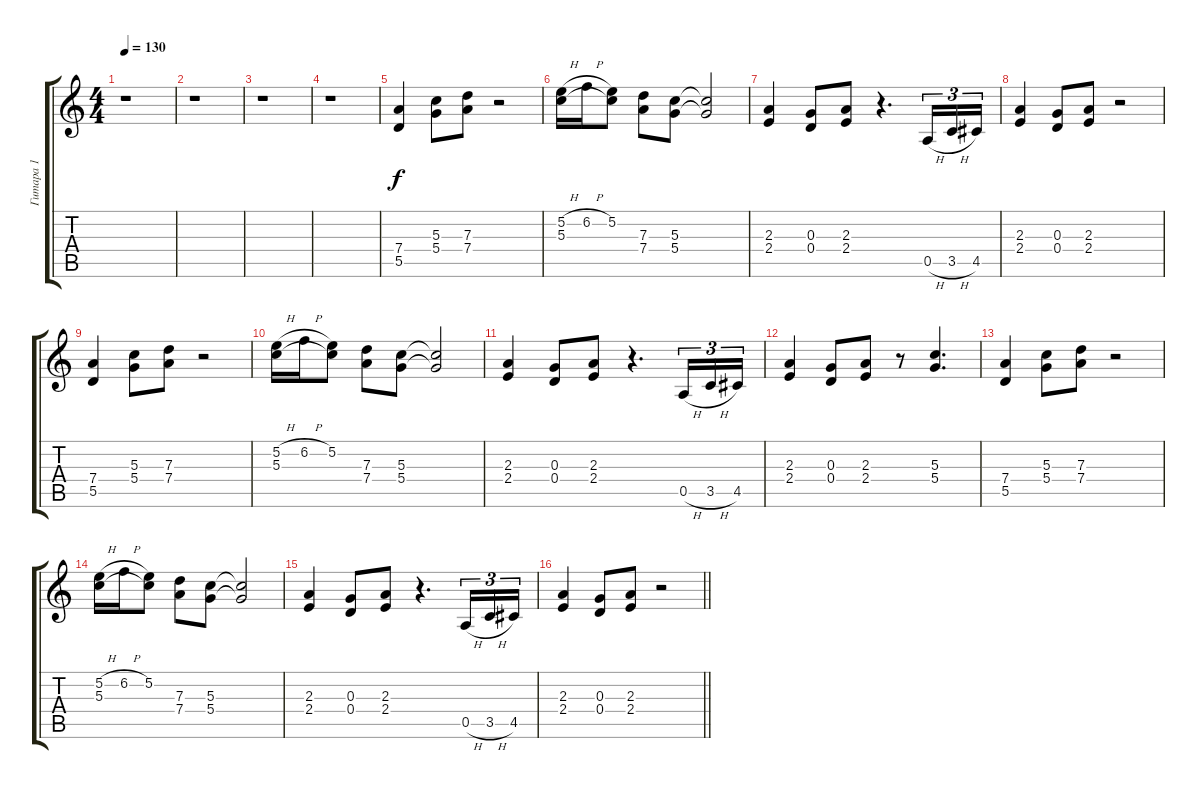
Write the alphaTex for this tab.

\track ("Гитара 1" "Гитара 1") {instrument distortionguitar}
\staff {score tabs}
\tuning (E4 B3 G3 D3 A2 E2) {hide}
\ts (4 4)
\section ("" "")
\tempo 130
\clef g2
\ks c
r.1{dy f instrument distortionguitar} |
r.1 |
r.1 |
r.1 |
(7.4 5.5).4 (5.3 5.4).8 (7.3 7.4).8 r.2 |
(5.2{h} 5.3).16 6.2{h}.16 (5.2 5.3{t}).8 (7.3 7.4).8 (5.3 5.4).8 (5.3{t} 5.4{t}).2 |
(2.3 2.4).4 (0.3 0.4).8 (2.3 2.4).8 r.4{d} 0.5{h}.16{tu (3 2)} 3.5{h}.16{tu (3 2)} 4.5.16{tu (3 2)} |
(2.3 2.4).4 (0.3 0.4).8 (2.3 2.4).8 r.2 |
(7.4 5.5).4 (5.3 5.4).8 (7.3 7.4).8 r.2 |
(5.2{h} 5.3).16 6.2{h}.16 (5.2 5.3{t}).8 (7.3 7.4).8 (5.3 5.4).8 (5.3{t} 5.4{t}).2 |
(2.3 2.4).4 (0.3 0.4).8 (2.3 2.4).8 r.4{d} 0.5{h}.16{tu (3 2)} 3.5{h}.16{tu (3 2)} 4.5.16{tu (3 2)} |
(2.3 2.4).4 (0.3 0.4).8 (2.3 2.4).8 r.8 (5.3 5.4).4{d} |
(7.4 5.5).4 (5.3 5.4).8 (7.3 7.4).8 r.2 |
(5.2{h} 5.3).16 6.2{h}.16 (5.2 5.3{t}).8 (7.3 7.4).8 (5.3 5.4).8 (5.3{t} 5.4{t}).2 |
(2.3 2.4).4 (0.3 0.4).8 (2.3 2.4).8 r.4{d} 0.5{h}.16{tu (3 2)} 3.5{h}.16{tu (3 2)} 4.5.16{tu (3 2)} |
\barLineRight lightlight
(2.3 2.4).4 (0.3 0.4).8 (2.3 2.4).8 r.2
